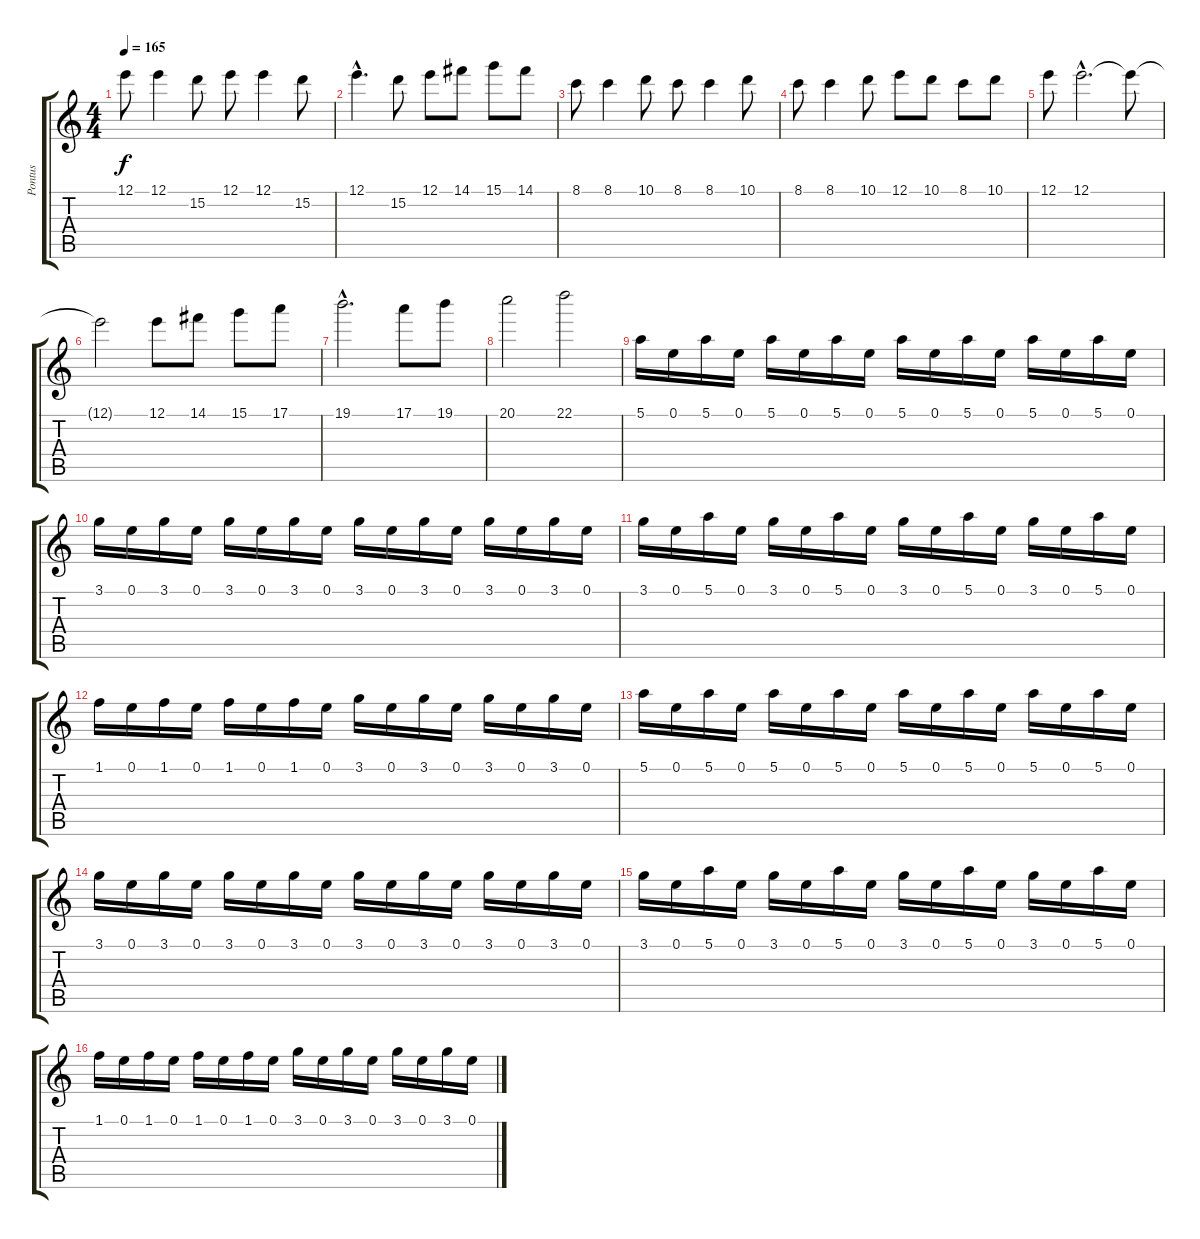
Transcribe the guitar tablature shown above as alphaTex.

\track ("Pontus" "Pontus") {instrument distortionguitar}
\staff {score tabs}
\tuning (E4 B3 G3 D3 A2 E2) {hide}
\ts (4 4)
\tempo 165
\clef g2
\ks c
12.1.8{dy f} 12.1.4 15.2.8 12.1.8 12.1.4 15.2.8 |
12.1{hac}.4{d} 15.2.8 12.1.8 14.1.8 15.1.8 14.1.8 |
8.1.8 8.1.4 10.1.8 8.1.8 8.1.4 10.1.8 |
8.1.8 8.1.4 10.1.8 12.1.8 10.1.8 8.1.8 10.1.8 |
12.1.8 12.1{hac}.2{d} 12.1{t}.8 |
12.1{t}.2 12.1.8 14.1.8 15.1.8 17.1.8 |
19.1{hac}.2{d} 17.1.8 19.1.8 |
20.1.2 22.1.2 |
5.1.16 0.1.16 5.1.16 0.1.16 5.1.16 0.1.16 5.1.16 0.1.16 5.1.16 0.1.16 5.1.16 0.1.16 5.1.16 0.1.16 5.1.16 0.1.16 |
3.1.16 0.1.16 3.1.16 0.1.16 3.1.16 0.1.16 3.1.16 0.1.16 3.1.16 0.1.16 3.1.16 0.1.16 3.1.16 0.1.16 3.1.16 0.1.16 |
3.1.16 0.1.16 5.1.16 0.1.16 3.1.16 0.1.16 5.1.16 0.1.16 3.1.16 0.1.16 5.1.16 0.1.16 3.1.16 0.1.16 5.1.16 0.1.16 |
1.1.16 0.1.16 1.1.16 0.1.16 1.1.16 0.1.16 1.1.16 0.1.16 3.1.16 0.1.16 3.1.16 0.1.16 3.1.16 0.1.16 3.1.16 0.1.16 |
5.1.16 0.1.16 5.1.16 0.1.16 5.1.16 0.1.16 5.1.16 0.1.16 5.1.16 0.1.16 5.1.16 0.1.16 5.1.16 0.1.16 5.1.16 0.1.16 |
3.1.16 0.1.16 3.1.16 0.1.16 3.1.16 0.1.16 3.1.16 0.1.16 3.1.16 0.1.16 3.1.16 0.1.16 3.1.16 0.1.16 3.1.16 0.1.16 |
3.1.16 0.1.16 5.1.16 0.1.16 3.1.16 0.1.16 5.1.16 0.1.16 3.1.16 0.1.16 5.1.16 0.1.16 3.1.16 0.1.16 5.1.16 0.1.16 |
1.1.16 0.1.16 1.1.16 0.1.16 1.1.16 0.1.16 1.1.16 0.1.16 3.1.16 0.1.16 3.1.16 0.1.16 3.1.16 0.1.16 3.1.16 0.1.16
